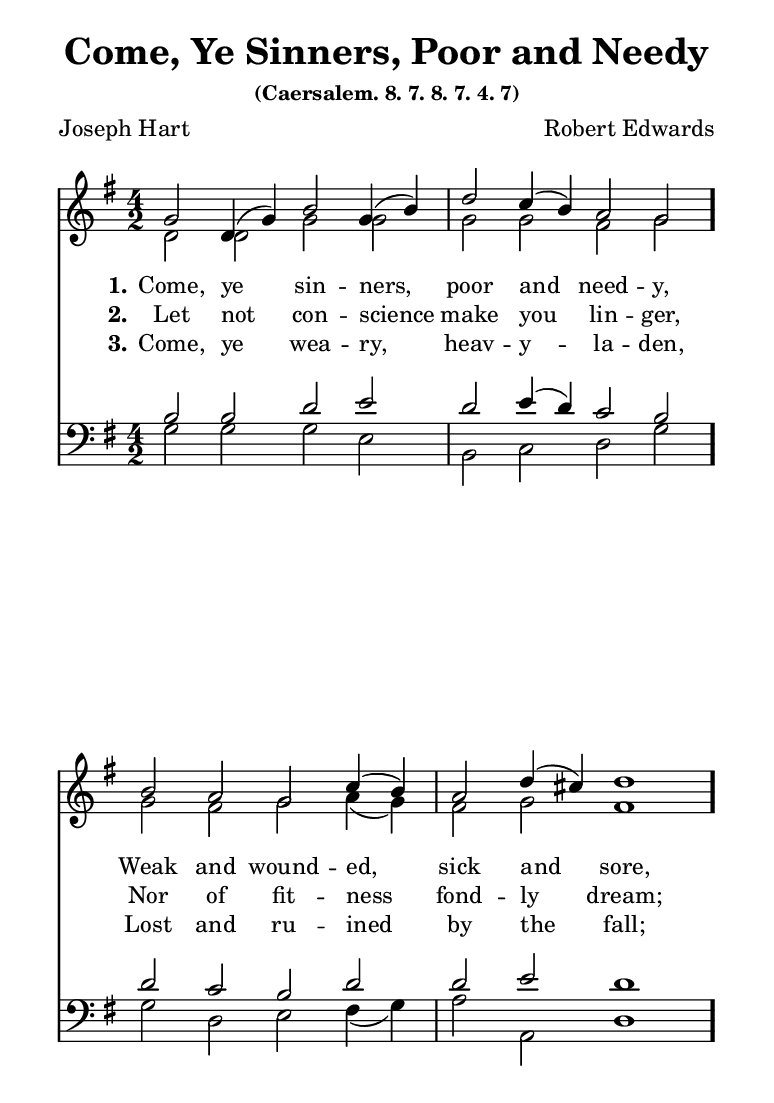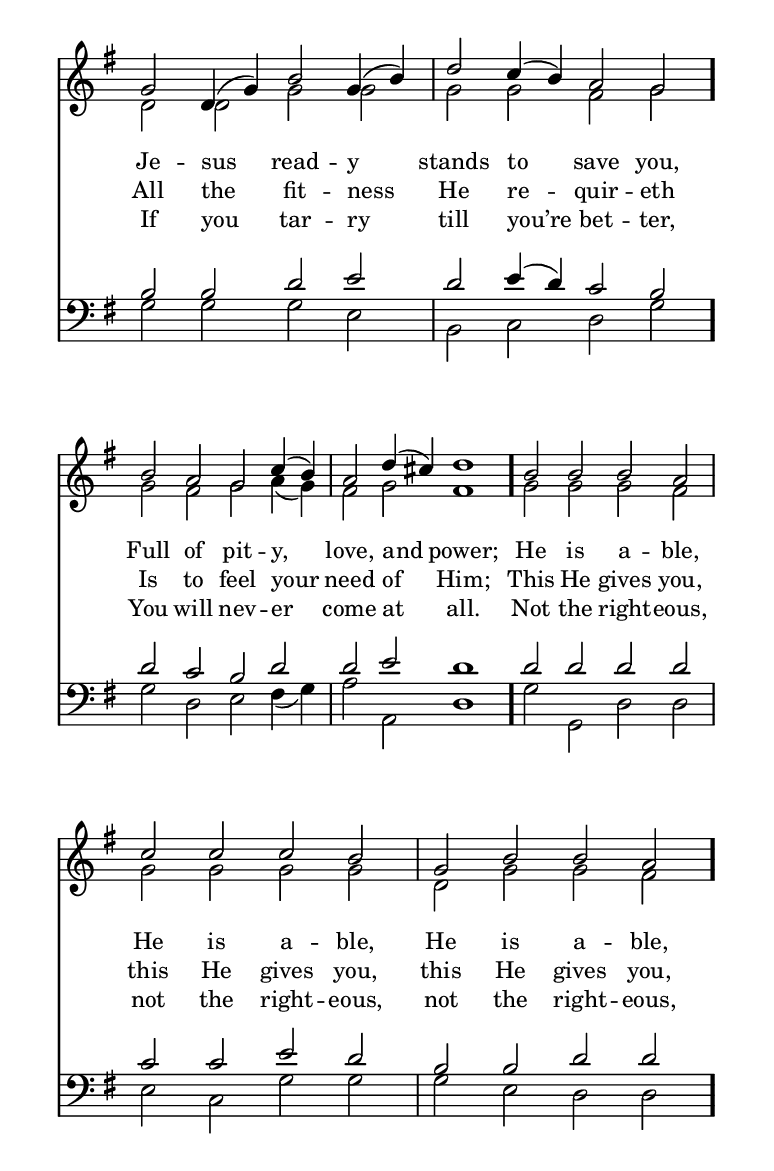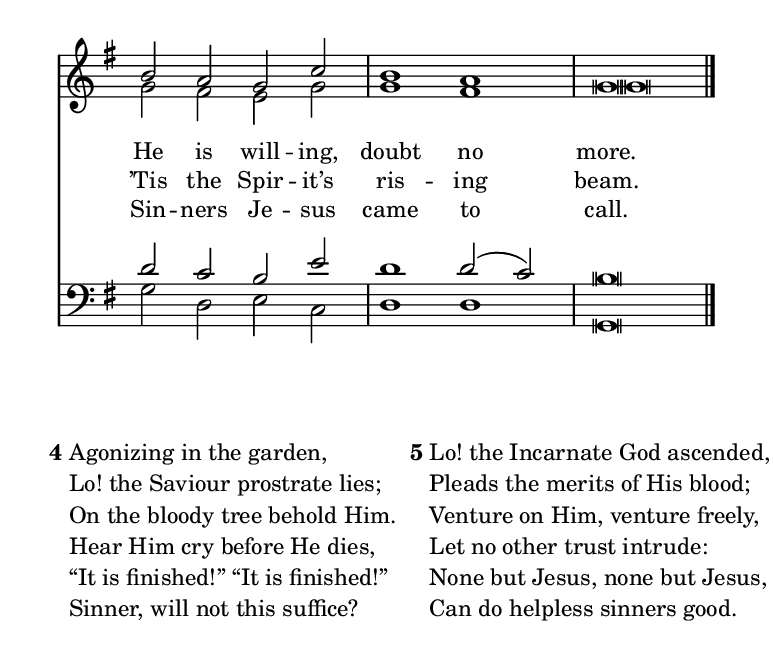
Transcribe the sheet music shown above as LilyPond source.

\include "common/global.ily"
\paper {
  \include "common/paper.ily"
  %ragged-bottom = ##t
  %ragged-last-bottom = ##t
  %systems-per-page = ##f
  %page-count = ##f
}

\header{
  title = "Come, Ye Sinners, Poor and Needy"
  subsubtitle = "(Caersalem. 8. 7. 8. 7. 4. 7)"
  %meter = "8.7.8.7.4.7"
  poet = "Joseph Hart"
  composer = "Robert Edwards"
  %copyright = ""
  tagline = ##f
}

% for fermata in MIDI
ta = { \tempo 4=160 }
tb = { \tempo 4=80  }

patternAA = { c2 c4( c4) c2 c4( c4) | c2 c4( c4) c2 c2 }
patternAB = { c2 }
patternAC = { c2 c2 c2 c2 | c2 c4( c4) c2 c2 }

patternBA = { c2 c2 c2 c4( c4) | c2 c4( c4) c1 }
patternBB = { c2 c2 c2 c4( c4) | c2 c2      c1 }
patternBC = { c2 c2 c2 c2      | c2 c2      c1 }

patternCA = { \patternAB }

patternDA = { c2 c2 c2 c2 | c1 c1      | \override Staff.NoteHead.style = #'altdefault c\breve \revert Staff.NoteHead.style }
patternDB = { c2 c2 c2 c2 | c1 c2( c2) | \override Staff.NoteHead.style = #'altdefault c\breve \revert Staff.NoteHead.style }

global = {
  \include "common/overrides.ily"
  \override Staff.TimeSignature.style = #'()
  \time 4/2
  \override Score.MetronomeMark.transparent = ##t % hide all fermata changes too
  \ta
  \key g \major
  %\partial 4
  \autoBeamOff
}

notesSoprano = {
\global
\relative c'' {

  \changePitch \patternAA { g d g b g b | d c b a g }
  \changePitch \patternBA { b a g c b | a d cis d }
  \changePitch \patternAA { g, d g b g b | d c b a g }
  \changePitch \patternBA { b a g c b | a d cis d }

  \changePitch \patternCA { b b b a | c c c b | g b b a }
  \changePitch \patternDA { b a g c | b a | g }

  \bar "|."

}
}

notesAlto = {
\global
\relative e' {

  \changePitch \patternAB { d d g g | g g fis g }
  \changePitch \patternBB { g fis g a g | fis g fis }
  \changePitch \patternAB { d d g g | g g fis g }
  \changePitch \patternBB { g fis g a g | fis g fis }

  \changePitch \patternCA { g g g fis | g g g g | d g g fis }
  \changePitch \patternDA { g fis e g | g fis | g }

}
}

notesTenor = {
\global
\relative a {

  \changePitch \patternAC { b b d e | d e d c b }
  \changePitch \patternBC { d c b d | d e d }
  \changePitch \patternAC { b b d e | d e d c b }
  \changePitch \patternBC { d c b d | d e d }

  \changePitch \patternCA { d d d d | c c e d | b b d d }
  \changePitch \patternDB { d c b e | d d c | b }

}
}

notesBass = {
\global
\relative f {

  \changePitch \patternAB { g g g e | b c d g }
  \changePitch \patternBB { g d e fis g | a a, d }
  \changePitch \patternAB { g g g e | b c d g }
  \changePitch \patternBB { g d e fis g | a a, d }

  \changePitch \patternCA { g g, d' d | e c g' g | g e d d }
  \changePitch \patternDA { g d e c | d d | g, }

}
}

wordsA = \lyricmode {
\set stanza = "1."

Come, ye sin -- ners, poor and need -- y, \bar "."
Weak and wound -- ed, sick and sore, \bar "."
Je -- sus read -- y stands to save you, \bar "."
Full of pit -- y, love, and power; \bar "."
He is a -- ble, He is a -- ble, { He is a -- ble, } \bar "."
He is will -- ing, doubt no more. \bar "."

}

wordsB = \lyricmode {
\set stanza = "2."

Let not con -- science make you lin -- ger,
Nor of fit -- ness fond -- ly dream;
All the fit -- ness He re -- quir -- eth
Is to feel your need of Him;
This He gives you, this He gives you, { this He gives you, }
’Tis the Spir -- it’s ris -- ing beam.

}

wordsC = \lyricmode {
\set stanza = "3."

Come, ye wea -- ry, heav -- y -- la -- den,
Lost and ru -- ined by the fall;
If you tar -- ry till you’re bet -- ter,
You will nev -- er come at all.
Not the right -- eous, not the right -- eous, { not the right -- eous, }
Sin -- ners Je -- sus came to call.

}

wordsD = \markuplist {

\line { Agonizing in the garden, }
\line { Lo! the Saviour prostrate lies; }
\line { On the bloody tree behold Him. }
\line { Hear Him cry before He dies, }
\line { “It is finished!” “It is finished!” }
\line { Sinner, will not this suffice? }

}

wordsE = \markuplist {

\line { Lo! the Incarnate God ascended, }
\line { Pleads the merits of His blood; }
\line { Venture on Him, venture freely, }
\line { Let no other trust intrude: }
\line { None but Jesus, none but Jesus, }
\line { Can do helpless sinners good. }

}

\score {
  \context ChoirStaff <<
    \context Staff = upper <<
      \set ChoirStaff.systemStartDelimiter = #'SystemStartBar
      \context Voice  = sopranos { \voiceOne << \notesSoprano >> }
      \context Voice  = altos { \voiceTwo << \notesAlto >> }
      \context Lyrics = one   \lyricsto sopranos \wordsA
      \context Lyrics = two   \lyricsto sopranos \wordsB
      \context Lyrics = three \lyricsto sopranos \wordsC
    >>
    \context Staff = men <<
      \clef bass
      \context Voice  = tenors { \voiceOne << \notesTenor >> }
      \context Voice  = basses { \voiceTwo << \notesBass >> }
    >>
  >>
  \layout {
    \include "common/layout.ily"
  }
  \midi{
    \include "common/midi.ily"
  }
}

\noPageBreak

\markup { \fill-line { %\column {
  \hspace #0.1
  \line{ \bold 4 \column { \wordsD } } %\combine \null \vspace #0.4
  \hspace #0.1
  \line{ \bold 5 \column { \wordsE } } %\combine \null \vspace #0.4
  \hspace #0.1
} } %}

\version "2.18.0"  % necessary for upgrading to future LilyPond versions.

% vi:set et ts=2 sw=2 ai nocindent syntax=lilypond
